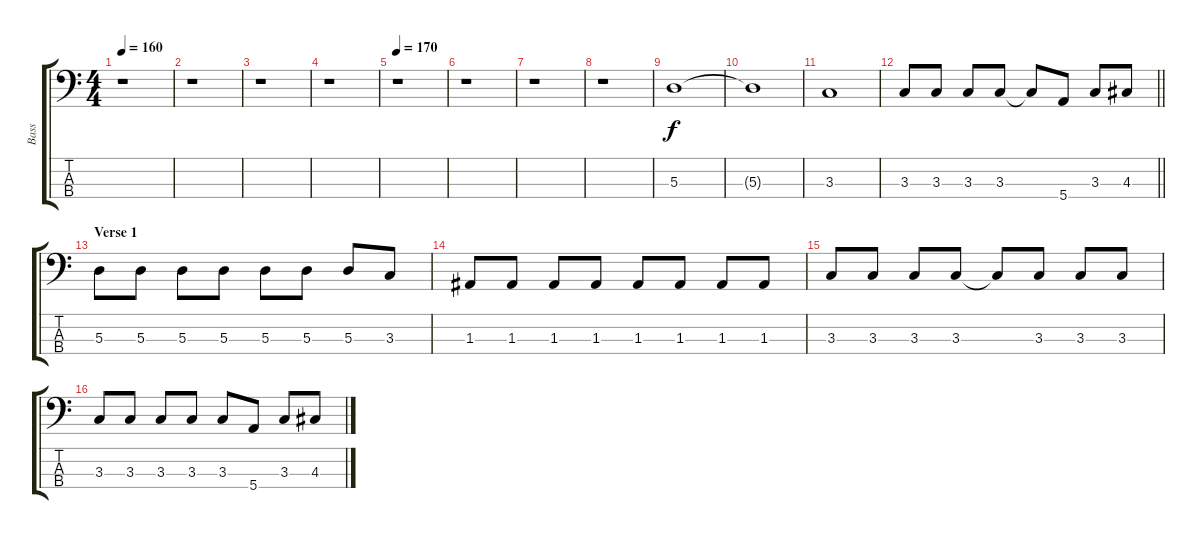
\track ("Bass" "Bass") {instrument electricbasspick}
\staff {score tabs}
\tuning (G2 D2 A1 E1) {hide}
\ts (4 4)
\tempo 160
\tempo 80
\tempo 160
\clef f4
\ks c
r.1{dy f instrument electricbasspick} |
r.1 |
r.1 |
r.1 |
\tempo 170
r.1 |
r.1 |
r.1 |
r.1 |
5.3.1 |
5.3{t}.1 |
3.3.1 |
\barLineRight lightlight
3.3.8 3.3.8 3.3.8 3.3.8 3.3{t}.8 5.4.8 3.3.8 4.3.8 |
\section ("" "Verse 1")
5.3.8 5.3.8 5.3.8 5.3.8 5.3.8 5.3.8 5.3.8 3.3.8 |
1.3.8 1.3.8 1.3.8 1.3.8 1.3.8 1.3.8 1.3.8 1.3.8 |
3.3.8 3.3.8 3.3.8 3.3.8 3.3{t}.8 3.3.8 3.3.8 3.3.8 |
3.3.8 3.3.8 3.3.8 3.3.8 3.3.8 5.4.8 3.3.8 4.3.8
